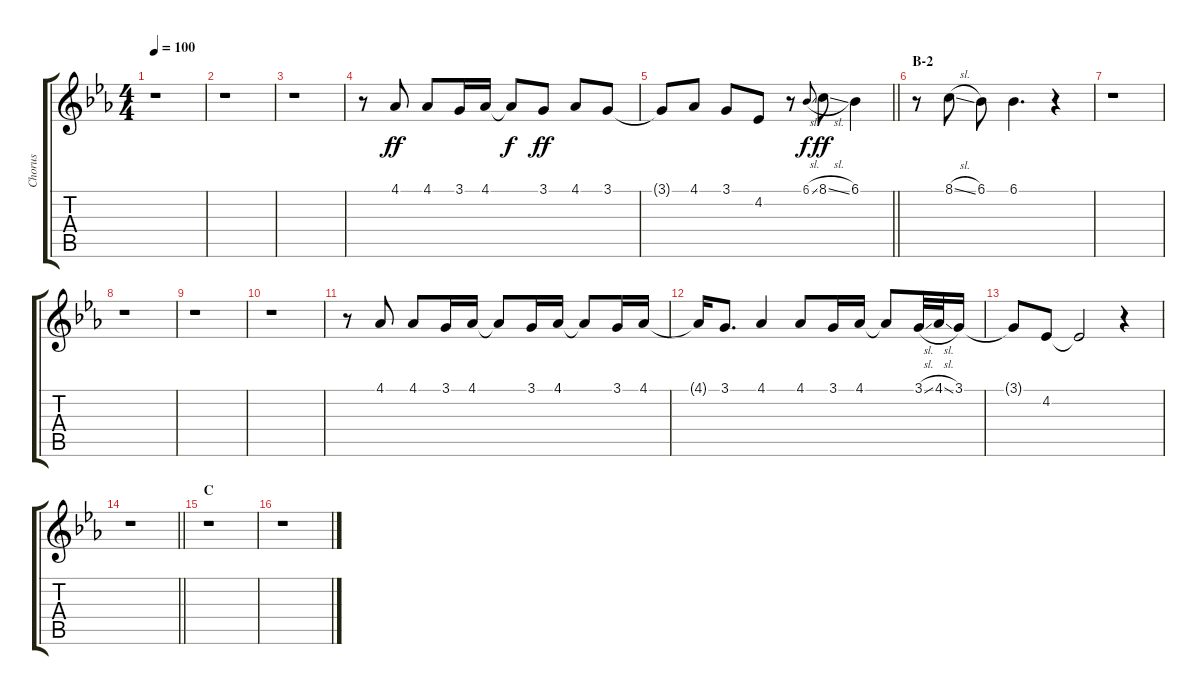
\track ("Chorus" "Chorus") {instrument voiceoohs}
\staff {score tabs}
\tuning (E4 B3 G3 D3 A2 E2) {hide}
\ts (4 4)
\tempo 100
\clef g2
\ks eb
r.1{dy ff} |
r.1 |
r.1 |
r.8 4.1.8 4.1.8 3.1.16 4.1.16 4.1{t}.8{dy f} 3.1.8{dy ff} 4.1.8 3.1.8 |
\barLineRight lightlight
3.1{t}.8 4.1.8 3.1.8 4.2.8 r.8 6.1{sl}.8{gr onbeat dy f} 8.1{sl}.8{dy ff} 6.1.4 |
\section ("" "B-2")
r.8 8.1{sl}.8 6.1.8 6.1.4{d} r.4 |
r.1 |
r.1 |
r.1 |
r.1 |
r.8 4.1.8 4.1.8 3.1.16 4.1.16 4.1{t}.8 3.1.16 4.1.16 4.1{t}.8 3.1.16 4.1.16 |
4.1{t}.16 3.1.8{d} 4.1.4 4.1.8 3.1.16 4.1.16 4.1{t}.8 3.1{sl}.32 4.1{sl}.32 3.1.16 |
3.1{t}.8 4.2.8 4.2{t}.2 r.4 |
\barLineRight lightlight
r.1 |
\section ("" "C")
r.1 |
r.1
